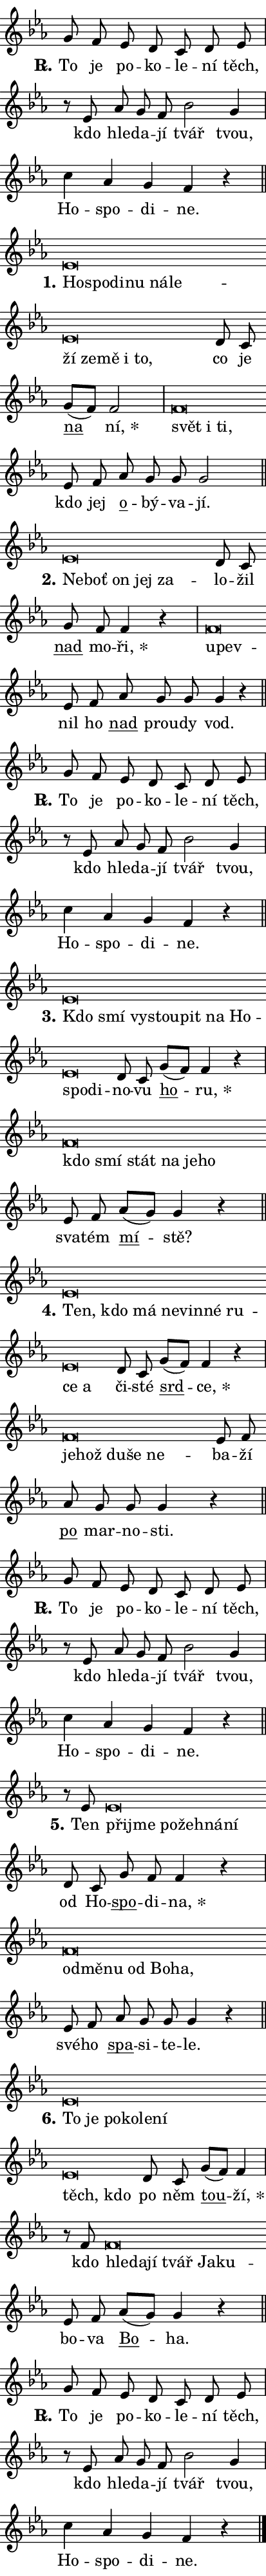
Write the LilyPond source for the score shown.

\version "2.24.0"
\header { tagline = "" }
\paper {
  indent = 0\cm
  top-margin = 0\cm
  right-margin = 0\cm
  bottom-margin = 0\cm
  left-margin = 0\cm
  paper-width = 7\cm
  page-breaking = #ly:one-page-breaking
  system-system-spacing.basic-distance = #11
  score-system-spacing.basic-distance = #11
  ragged-last = ##f
}


%% Author: Thomas Morley
%% https://lists.gnu.org/archive/html/lilypond-user/2020-05/msg00002.html
#(define (line-position grob)
"Returns position of @var[grob} in current system:
   @code{'start}, if at first time-step
   @code{'end}, if at last time-step
   @code{'middle} otherwise
"
  (let* ((col (ly:item-get-column grob))
         (ln (ly:grob-object col 'left-neighbor))
         (rn (ly:grob-object col 'right-neighbor))
         (col-to-check-left (if (ly:grob? ln) ln col))
         (col-to-check-right (if (ly:grob? rn) rn col))
         (break-dir-left
           (and
             (ly:grob-property col-to-check-left 'non-musical #f)
             (ly:item-break-dir col-to-check-left)))
         (break-dir-right
           (and
             (ly:grob-property col-to-check-right 'non-musical #f)
             (ly:item-break-dir col-to-check-right))))
        (cond ((eqv? 1 break-dir-left) 'start)
              ((eqv? -1 break-dir-right) 'end)
              (else 'middle))))

#(define (tranparent-at-line-position vctor)
  (lambda (grob)
  "Relying on @code{line-position} select the relevant enry from @var{vctor}.
Used to determine transparency,"
    (case (line-position grob)
      ((end) (not (vector-ref vctor 0)))
      ((middle) (not (vector-ref vctor 1)))
      ((start) (not (vector-ref vctor 2))))))

noteHeadBreakVisibility =
#(define-music-function (break-visibility)(vector?)
"Makes @code{NoteHead}s transparent relying on @var{break-visibility}"
#{
  \override NoteHead.transparent =
    #(tranparent-at-line-position break-visibility)
#})

#(define delete-ledgers-for-transparent-note-heads
  (lambda (grob)
    "Reads whether a @code{NoteHead} is transparent.
If so this @code{NoteHead} is removed from @code{'note-heads} from
@var{grob}, which is supposed to be @code{LedgerLineSpanner}.
As a result ledgers are not printed for this @code{NoteHead}"
    (let* ((nhds-array (ly:grob-object grob 'note-heads))
           (nhds-list
             (if (ly:grob-array? nhds-array)
                 (ly:grob-array->list nhds-array)
                 '()))
           ;; Relies on the transparent-property being done before
           ;; Staff.LedgerLineSpanner.after-line-breaking is executed.
           ;; This is fragile ...
           (to-keep
             (remove
               (lambda (nhd)
                 (ly:grob-property nhd 'transparent #f))
               nhds-list)))
      ;; TODO find a better method to iterate over grob-arrays, similiar
      ;; to filter/remove etc for lists
      ;; For now rebuilt from scratch
      (set! (ly:grob-object grob 'note-heads)  '())
      (for-each
        (lambda (nhd)
          (ly:pointer-group-interface::add-grob grob 'note-heads nhd))
        to-keep))))

hideNotes = {
  \noteHeadBreakVisibility #begin-of-line-visible
}
unHideNotes = {
  \noteHeadBreakVisibility #all-visible
}

% work-around for resetting accidentals
% https://lilypond.org/doc/v2.23/Documentation/notation/displaying-rhythms#unmetered-music
cadenzaMeasure = {
  \cadenzaOff
  \partial 1024 s1024
  \cadenzaOn
}

#(define-markup-command (accent layout props text) (markup?)
  "Underline accented syllable"
  (interpret-markup layout props
    #{\markup \override #'(offset . 4.3) \underline { #text }#}))

responsum = \markup \concat {
  "R" \hspace #-1.05 \path #0.1 #'((moveto 0 0.07) (lineto 0.9 0.8)) \hspace #0.05 "."
}

\layout {
    \context {
        \Staff
        \remove "Time_signature_engraver"
        \override LedgerLineSpanner.after-line-breaking = #delete-ledgers-for-transparent-note-heads
    }
    \context {
        \Voice {
            \override NoteHead.output-attributes = #'((class . "notehead"))
            \override Hairpin.height = #0.55
        }
    }
    \context {
        \Lyrics {
            \override StanzaNumber.output-attributes = #'((class . "stanzanumber"))
            \override LyricSpace.minimum-distance = #0.9
            \override LyricText.font-name = #"TeX Gyre Schola"
            \override LyricText.font-size = 1
            \override StanzaNumber.font-name = #"TeX Gyre Schola Bold"
            \override StanzaNumber.font-size = 1
        }
    }
}

% magnetic-lyrics.ily
%
%   written by
%     Jean Abou Samra <jean@abou-samra.fr>
%     Werner Lemberg <wl@gnu.org>
%
%   adapted by
%     Jiri Hon <jiri.hon@gmail.com>
%
% Version 2022-Apr-15

% https://www.mail-archive.com/lilypond-user@gnu.org/msg149350.html

#(define (Left_hyphen_pointer_engraver context)
   "Collect syllable-hyphen-syllable occurrences in lyrics and store
them in properties.  This engraver only looks to the left.  For
example, if the lyrics input is @code{foo -- bar}, it does the
following.

@itemize @bullet
@item
Set the @code{text} property of the @code{LyricHyphen} grob between
@q{foo} and @q{bar} to @code{foo}.

@item
Set the @code{left-hyphen} property of the @code{LyricText} grob with
text @q{foo} to the @code{LyricHyphen} grob between @q{foo} and
@q{bar}.
@end itemize

Use this auxiliary engraver in combination with the
@code{lyric-@/text::@/apply-@/magnetic-@/offset!} hook."
   (let ((hyphen #f)
         (text #f))
     (make-engraver
      (acknowledgers
       ((lyric-syllable-interface engraver grob source-engraver)
        (set! text grob)))
      (end-acknowledgers
       ((lyric-hyphen-interface engraver grob source-engraver)
        ;(when (not (grob::has-interface grob 'lyric-space-interface))
          (set! hyphen grob)));)
      ((stop-translation-timestep engraver)
       (when (and text hyphen)
         (ly:grob-set-object! text 'left-hyphen hyphen))
       (set! text #f)
       (set! hyphen #f)))))

#(define (lyric-text::apply-magnetic-offset! grob)
   "If the space between two syllables is less than the value in
property @code{LyricText@/.details@/.squash-threshold}, move the right
syllable to the left so that it gets concatenated with the left
syllable.

Use this function as a hook for
@code{LyricText@/.after-@/line-@/breaking} if the
@code{Left_@/hyphen_@/pointer_@/engraver} is active."
   (let ((hyphen (ly:grob-object grob 'left-hyphen #f)))
     (when hyphen
       (let ((left-text (ly:spanner-bound hyphen LEFT)))
         (when (grob::has-interface left-text 'lyric-syllable-interface)
           (let* ((common (ly:grob-common-refpoint grob left-text X))
                  (this-x-ext (ly:grob-extent grob common X))
                  (left-x-ext
                   (begin
                     ;; Trigger magnetism for left-text.
                     (ly:grob-property left-text 'after-line-breaking)
                     (ly:grob-extent left-text common X)))
                  ;; `delta` is the gap width between two syllables.
                  (delta (- (interval-start this-x-ext)
                            (interval-end left-x-ext)))
                  (details (ly:grob-property grob 'details))
                  (threshold (assoc-get 'squash-threshold details 0.2)))
             (when (< delta threshold)
               (let* (;; We have to manipulate the input text so that
                      ;; ligatures crossing syllable boundaries are not
                      ;; disabled.  For languages based on the Latin
                      ;; script this is essentially a beautification.
                      ;; However, for non-Western scripts it can be a
                      ;; necessity.
                      (lt (ly:grob-property left-text 'text))
                      (rt (ly:grob-property grob 'text))
                      (is-space (grob::has-interface hyphen 'lyric-space-interface))
                      (space (if is-space " " ""))
                      (space-markup (grob-interpret-markup grob " "))
                      (space-size (interval-length (ly:stencil-extent space-markup X)))
                      (extra-delta (if is-space space-size 0))
                      ;; Append new syllable.
                      (ltrt-space (if (and (string? lt) (string? rt))
                                (string-append lt space rt)
                                (make-concat-markup (list lt space rt))))
                      ;; Right-align `ltrt` to the right side.
                      (ltrt-space-markup (grob-interpret-markup
                               grob
                               (make-translate-markup
                                (cons (interval-length this-x-ext) 0)
                                (make-right-align-markup ltrt-space)))))
                 (begin
                   ;; Don't print `left-text`.
                   (ly:grob-set-property! left-text 'stencil #f)
                   ;; Set text and stencil (which holds all collected
                   ;; syllables so far) and shift it to the left.
                   (ly:grob-set-property! grob 'text ltrt-space)
                   (ly:grob-set-property! grob 'stencil ltrt-space-markup)
                   (ly:grob-translate-axis! grob (- (- delta extra-delta)) X))))))))))


#(define (lyric-hyphen::displace-bounds-first grob)
   ;; Make very sure this callback isn't triggered too early.
   (let ((left (ly:spanner-bound grob LEFT))
         (right (ly:spanner-bound grob RIGHT)))
     (ly:grob-property left 'after-line-breaking)
     (ly:grob-property right 'after-line-breaking)
     (ly:lyric-hyphen::print grob)))

squashThreshold = #0.4

\layout {
  \context {
    \Lyrics
    \consists #Left_hyphen_pointer_engraver
    \override LyricText.after-line-breaking =
      #lyric-text::apply-magnetic-offset!
    \override LyricHyphen.stencil = #lyric-hyphen::displace-bounds-first
    \override LyricText.details.squash-threshold = \squashThreshold
    \override LyricHyphen.minimum-distance = 0
    \override LyricHyphen.minimum-length = \squashThreshold
  }
}

squash = \override LyricText.details.squash-threshold = 9999
unSquash = \override LyricText.details.squash-threshold = \squashThreshold

left = \override LyricText.self-alignment-X = #LEFT
unLeft = \revert LyricText.self-alignment-X

starOffset = #(lambda (grob) 
                (let ((x_offset (ly:self-alignment-interface::aligned-on-x-parent grob)))
                  (if (= x_offset 0) 0 (+ x_offset 1.2))))

star = #(define-music-function (syllable)(string?)
"Append star separator at the end of a syllable"
#{
  \once \override LyricText.X-offset = #starOffset
  \lyricmode { \markup {
    #syllable
    \override #'((font-name . "TeX Gyre Schola Bold")) \hspace #0.2 \lower #0.65 \larger "*"
  } }
#})

starAccent = #(define-music-function (syllable)(string?)
"Append star separator at the end of a syllable and make accent"
#{
  \once \override LyricText.X-offset = #starOffset
  \lyricmode { \markup {
    \accent #syllable
    \override #'((font-name . "TeX Gyre Schola Bold")) \hspace #0.2 \lower #0.65 \larger "*"
  } }
#})

breath = #(define-music-function (syllable)(string?)
"Append breathing indicator at the end of a syllable"
#{
  \lyricmode { \markup { #syllable "+" } }
#})

optionalBreath = #(define-music-function (syllable)(string?)
"Append optional breathing indicator at the end of a syllable"
#{
  \lyricmode { \markup { #syllable "(+)" } }
#})


\score {
    <<
        \new Voice = "melody" { \cadenzaOn \key es \major \relative { g'8 f es d c d es \cadenzaMeasure \bar "|" r8 es as g f bes2 g4 \cadenzaMeasure \bar "|" c as g f r \cadenzaMeasure \bar "||" \break } }
        \new Lyrics \lyricsto "melody" { \lyricmode { \set stanza = \responsum
To je po -- ko -- le -- ní těch, kdo hle -- da -- jí tvář tvou, Ho -- spo -- di -- ne. } }
    >>
    \layout {}
}

\score {
    <<
        \new Voice = "melody" { \cadenzaOn \key es \major \relative { es'\breve*1/16 \hideNotes \breve*1/16 \bar "" \breve*1/16 \bar "" \breve*1/16 \bar "" \breve*1/16 \bar "" \breve*1/16 \bar "" \breve*1/16 \bar "" \breve*1/16 \bar "" \breve*1/16 \bar "" \breve*1/16 \breve*1/16 \bar "" \unHideNotes d8 c \bar "" g'[( f)] f2 \cadenzaMeasure \bar "|" f\breve*1/16 \hideNotes \breve*1/16 \breve*1/16 \bar "" \unHideNotes es8 f \bar "" as g g g2 \cadenzaMeasure \bar "||" \break } }
        \new Lyrics \lyricsto "melody" { \lyricmode { \set stanza = "1."
\left Ho -- \squash spo -- di -- nu ná -- le -- ží ze -- mě i to, \unLeft \unSquash co je \markup \accent na \star ní, \left svět \squash i ti, \unLeft \unSquash kdo jej \markup \accent o -- bý -- va -- jí. } }
    >>
    \layout {}
}

\score {
    <<
        \new Voice = "melody" { \cadenzaOn \key es \major \relative { es'\breve*1/16 \hideNotes \breve*1/16 \bar "" \breve*1/16 \bar "" \breve*1/16 \breve*1/16 \bar "" \unHideNotes d8 c \bar "" g' f f4 r \cadenzaMeasure \bar "|" f\breve*1/16 \hideNotes \breve*1/16 \bar "" \unHideNotes es8 f \bar "" as g g g4 r \cadenzaMeasure \bar "||" \break } }
        \new Lyrics \lyricsto "melody" { \lyricmode { \set stanza = "2."
\left Ne -- \squash boť on jej za -- \unLeft \unSquash lo -- žil \markup \accent nad mo -- \star ři, \left u -- \squash pev -- \unLeft \unSquash nil ho \markup \accent nad prou -- dy vod. } }
    >>
    \layout {}
}

\score {
    <<
        \new Voice = "melody" { \cadenzaOn \key es \major \relative { g'8 f es d c d es \cadenzaMeasure \bar "|" r8 es as g f bes2 g4 \cadenzaMeasure \bar "|" c as g f r \cadenzaMeasure \bar "||" \break } }
        \new Lyrics \lyricsto "melody" { \lyricmode { \set stanza = \responsum
To je po -- ko -- le -- ní těch, kdo hle -- da -- jí tvář tvou, Ho -- spo -- di -- ne. } }
    >>
    \layout {}
}

\score {
    <<
        \new Voice = "melody" { \cadenzaOn \key es \major \relative { es'\breve*1/16 \hideNotes \breve*1/16 \bar "" \breve*1/16 \bar "" \breve*1/16 \bar "" \breve*1/16 \bar "" \breve*1/16 \bar "" \breve*1/16 \bar "" \breve*1/16 \breve*1/16 \bar "" \unHideNotes d8 c \bar "" g'[( f)] f4 r \cadenzaMeasure \bar "|" f\breve*1/16 \hideNotes \breve*1/16 \bar "" \breve*1/16 \bar "" \breve*1/16 \bar "" \breve*1/16 \breve*1/16 \bar "" \unHideNotes es8 f \bar "" as[( g)] g4 r \cadenzaMeasure \bar "||" \break } }
        \new Lyrics \lyricsto "melody" { \lyricmode { \set stanza = "3."
\left Kdo \squash smí vy -- stou -- pit na Ho -- spo -- di -- \unLeft \unSquash no -- vu \markup \accent ho -- \star ru, \left kdo \squash smí stát na je -- ho \unLeft \unSquash sva -- tém \markup \accent mí -- stě? } }
    >>
    \layout {}
}

\score {
    <<
        \new Voice = "melody" { \cadenzaOn \key es \major \relative { es'\breve*1/16 \hideNotes \breve*1/16 \bar "" \breve*1/16 \bar "" \breve*1/16 \bar "" \breve*1/16 \bar "" \breve*1/16 \bar "" \breve*1/16 \bar "" \breve*1/16 \breve*1/16 \bar "" \unHideNotes d8 c \bar "" g'[( f)] f4 r \cadenzaMeasure \bar "|" f\breve*1/16 \hideNotes \breve*1/16 \bar "" \breve*1/16 \bar "" \breve*1/16 \breve*1/16 \bar "" \unHideNotes es8 f \bar "" as g g g4 r \cadenzaMeasure \bar "||" \break } }
        \new Lyrics \lyricsto "melody" { \lyricmode { \set stanza = "4."
\left Ten, \squash kdo má ne -- vin -- né ru -- ce a \unLeft \unSquash či -- sté \markup \accent srd -- \star ce, \left je -- \squash hož du -- še ne -- \unLeft \unSquash ba -- ží \markup \accent po mar -- no -- sti. } }
    >>
    \layout {}
}

\score {
    <<
        \new Voice = "melody" { \cadenzaOn \key es \major \relative { g'8 f es d c d es \cadenzaMeasure \bar "|" r8 es as g f bes2 g4 \cadenzaMeasure \bar "|" c as g f r \cadenzaMeasure \bar "||" \break } }
        \new Lyrics \lyricsto "melody" { \lyricmode { \set stanza = \responsum
To je po -- ko -- le -- ní těch, kdo hle -- da -- jí tvář tvou, Ho -- spo -- di -- ne. } }
    >>
    \layout {}
}

\score {
    <<
        \new Voice = "melody" { \cadenzaOn \key es \major \relative { r8 es'8 es\breve*1/16 \hideNotes \breve*1/16 \bar "" \breve*1/16 \bar "" \breve*1/16 \bar "" \breve*1/16 \breve*1/16 \bar "" \unHideNotes d8 c \bar "" g' f f4 r \cadenzaMeasure \bar "|" f\breve*1/16 \hideNotes \breve*1/16 \bar "" \breve*1/16 \bar "" \breve*1/16 \bar "" \breve*1/16 \breve*1/16 \bar "" \unHideNotes es8 f \bar "" as g g g4 r \cadenzaMeasure \bar "||" \break } }
        \new Lyrics \lyricsto "melody" { \lyricmode { \set stanza = "5."
Ten \left při -- \squash jme po -- žeh -- ná -- ní \unLeft \unSquash od Ho -- \markup \accent spo -- di -- \star na, \left od -- \squash mě -- nu od Bo -- ha, \unLeft \unSquash své -- ho \markup \accent spa -- si -- te -- le. } }
    >>
    \layout {}
}

\score {
    <<
        \new Voice = "melody" { \cadenzaOn \key es \major \relative { es'\breve*1/16 \hideNotes \breve*1/16 \bar "" \breve*1/16 \bar "" \breve*1/16 \bar "" \breve*1/16 \bar "" \breve*1/16 \bar "" \breve*1/16 \breve*1/16 \bar "" \unHideNotes d8 c \bar "" g'[( f)] f4 \cadenzaMeasure \bar "|" r8 f8 f\breve*1/16 \hideNotes \breve*1/16 \bar "" \breve*1/16 \bar "" \breve*1/16 \bar "" \breve*1/16 \breve*1/16 \bar "" \unHideNotes es8 f \bar "" as[( g)] g4 r \cadenzaMeasure \bar "||" \break } }
        \new Lyrics \lyricsto "melody" { \lyricmode { \set stanza = "6."
\left To \squash je po -- ko -- le -- ní těch, kdo \unLeft \unSquash po něm \markup \accent tou -- \star ží, kdo \left hle -- \squash da -- jí tvář Ja -- ku -- \unLeft \unSquash bo -- va \markup \accent Bo -- ha. } }
    >>
    \layout {}
}

\score {
    <<
        \new Voice = "melody" { \cadenzaOn \key es \major \relative { g'8 f es d c d es \cadenzaMeasure \bar "|" r8 es as g f bes2 g4 \cadenzaMeasure \bar "|" c as g f r \cadenzaMeasure \bar "||" \break } \bar "|." }
        \new Lyrics \lyricsto "melody" { \lyricmode { \set stanza = \responsum
To je po -- ko -- le -- ní těch, kdo hle -- da -- jí tvář tvou, Ho -- spo -- di -- ne. } }
    >>
    \layout {}
}
